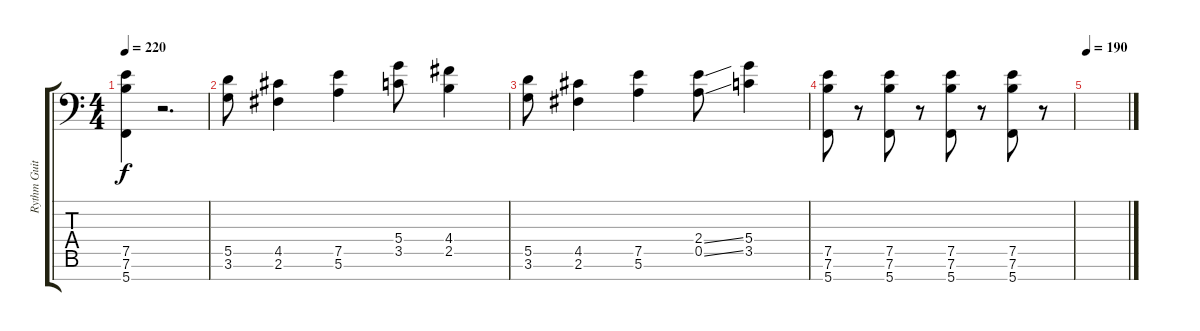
\track ("Rythm Guitar (Ken Susi)" "Rythm Guit") {instrument overdrivenguitar}
\staff {score tabs}
\tuning (E4 B3 G3 D3 A2 E2 C-1) {hide}
\ts (4 4)
\tempo 220
\clef f4
\ks c
(7.5 7.6 5.7).4{dy f} r.2{d} |
(5.5 3.6).8 (4.5 2.6).4 (7.5 5.6).4 (5.4 3.5).8 (4.4 2.5).4 |
(5.5 3.6).8 (4.5 2.6).4 (7.5 5.6).4 (2.4{ss} 0.5{ss}).8 (5.4 3.5).4 |
(7.5 7.6 5.7).8 r.8 (7.5 7.6 5.7).8 r.8 (7.5 7.6 5.7).8 r.8 (7.5 7.6 5.7).8 r.8 |
\tempo 190
